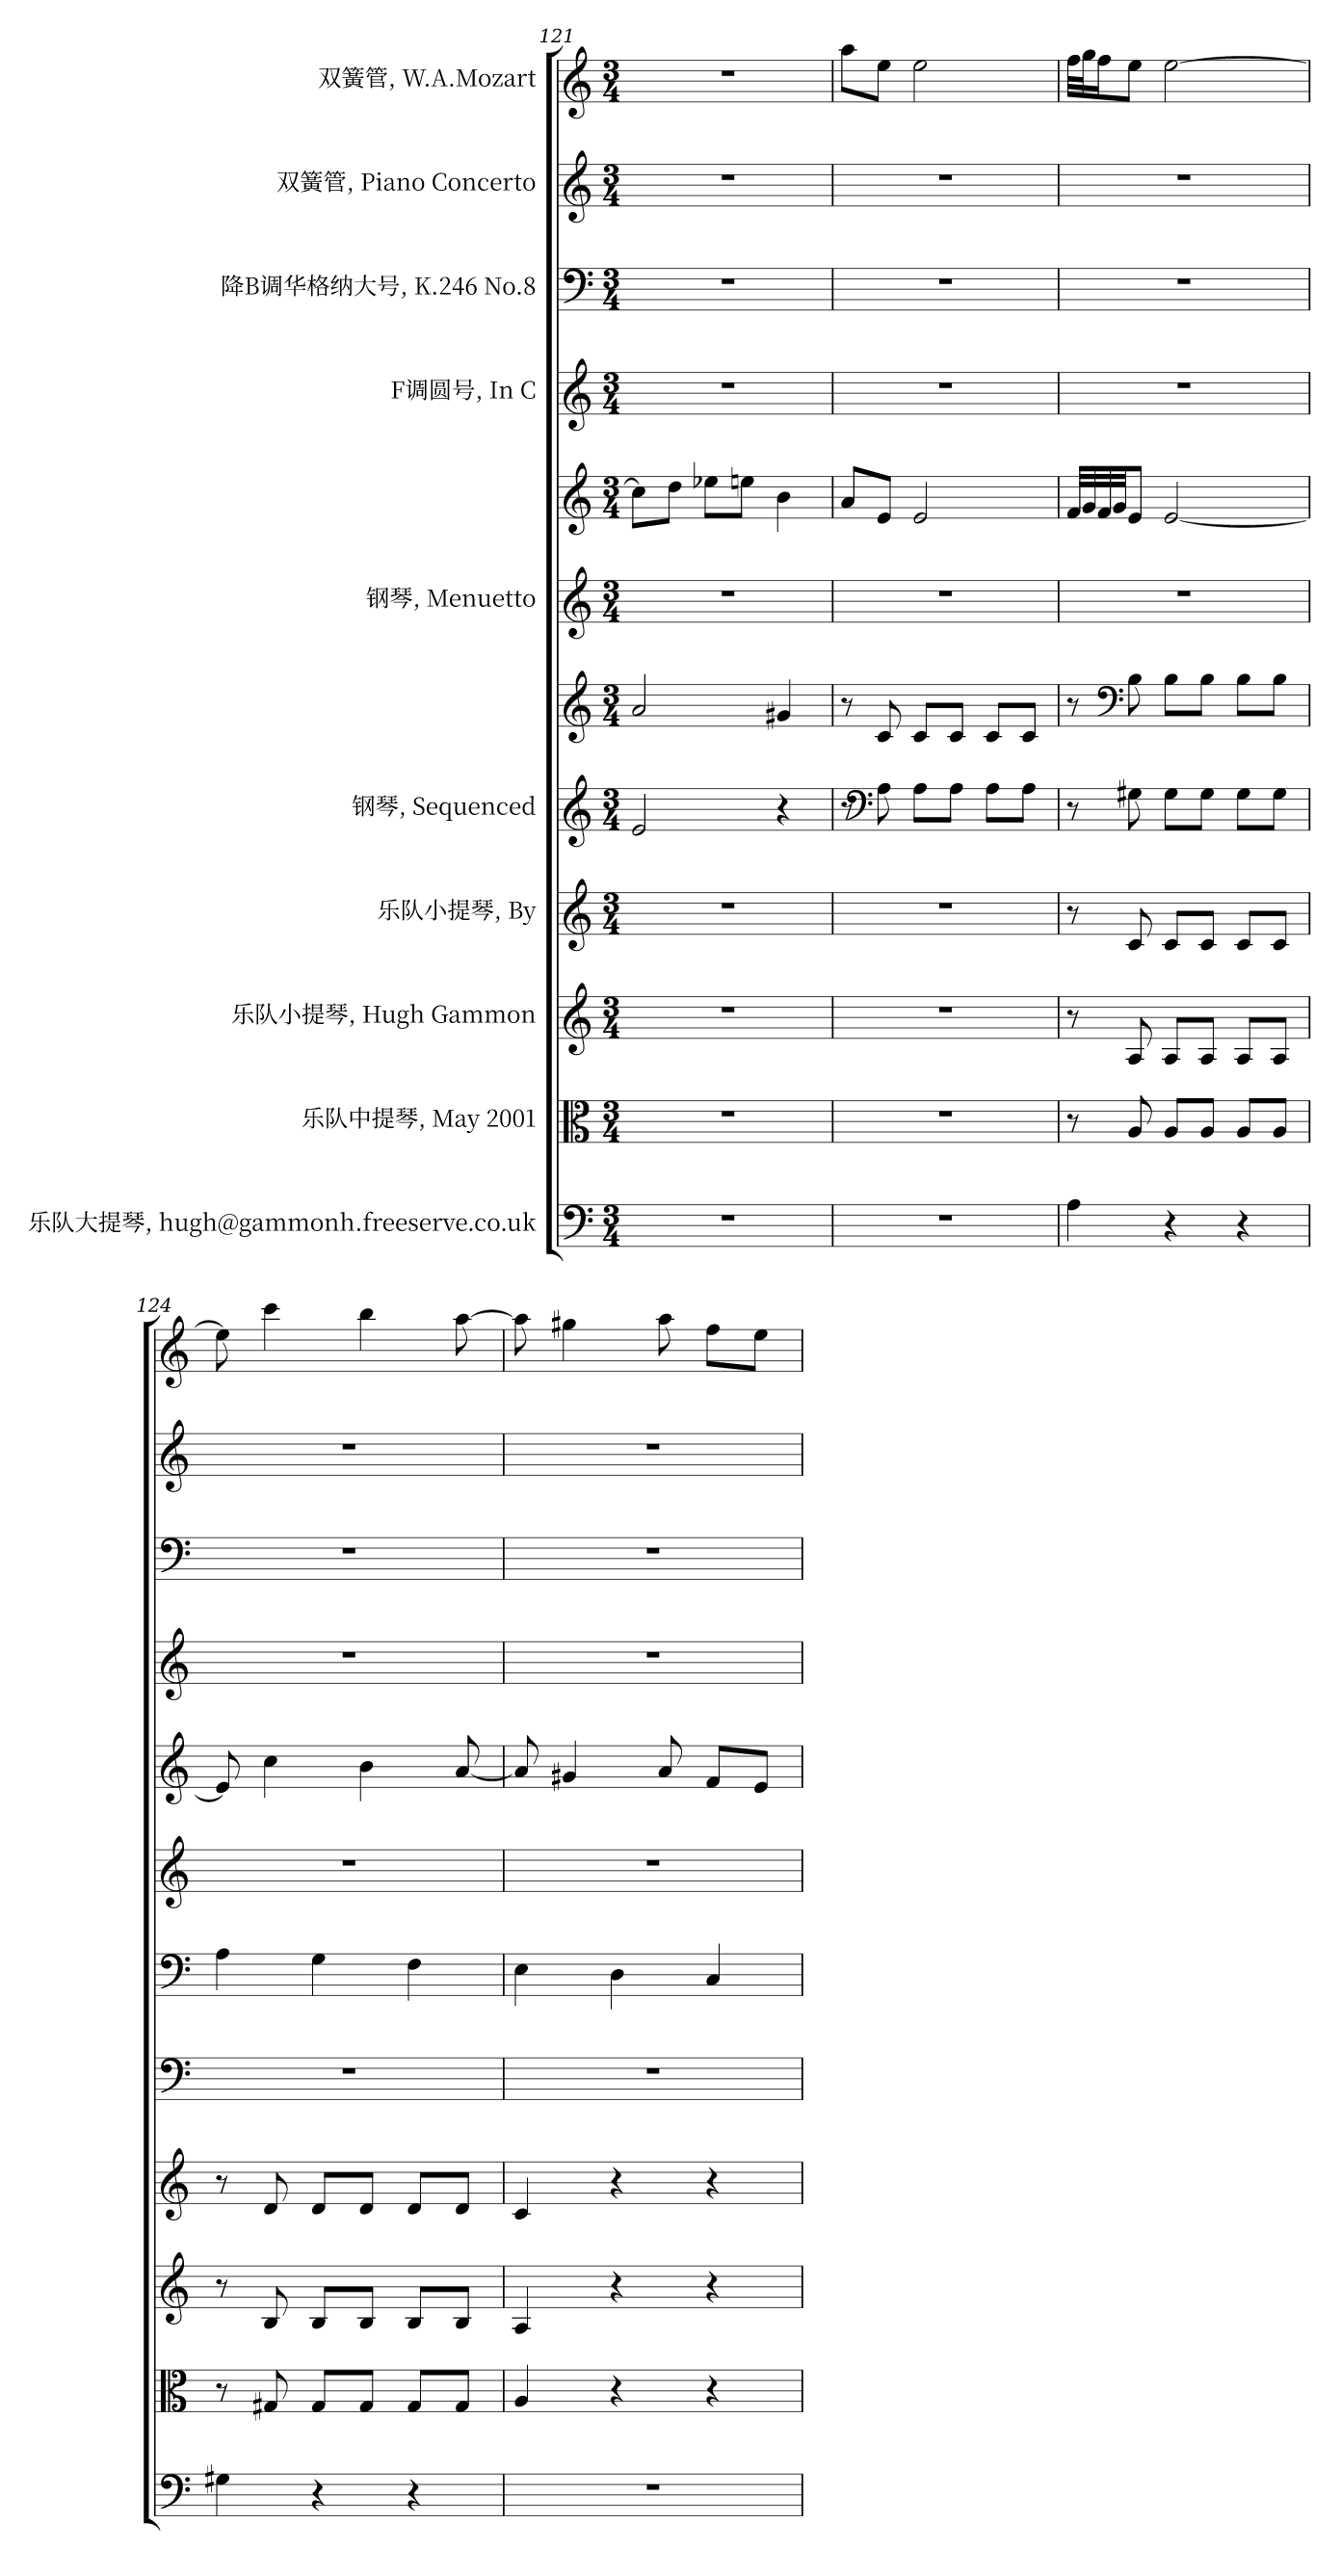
**kern	**kern	**kern	**kern	**kern	**kern	**kern	**kern	**kern	**kern	**kern	**kern
*part10	*part9	*part8	*part7	*part6	*part6	*part5	*part5	*part4	*part3	*part2	*part1
*staff12	*staff11	*staff10	*staff9	*staff8	*staff7	*staff6	*staff5	*staff4	*staff3	*staff2	*staff1
*I"乐队大提琴, hugh@gammonh.freeserve.co.uk	*I"乐队中提琴, May 2001	*I"乐队小提琴, Hugh Gammon	*I"乐队小提琴,         By	*I"钢琴, Sequenced	*	*I"钢琴, Menuetto	*	*I"F调圆号, In C	*I"降B调华格纳大号, K.246 No.8	*I"双簧管, Piano Concerto	*I"双簧管, W.A.Mozart
*clefF4	*clefC3	*clefG2	*clefG2	*clefG2	*clefG2	*clefG2	*clefG2	*clefG2	*clefF4	*clefG2	*clefG2
*	*	*	*	*	*	*	*	*ITrd4c7	*ITrd1c2	*	*
*k[]	*k[]	*k[]	*k[]	*k[]	*k[]	*k[]	*k[]	*k[b-]	*k[b-e-]	*k[]	*k[]
*M3/4	*M3/4	*M3/4	*M3/4	*M3/4	*M3/4	*M3/4	*M3/4	*M3/4	*M3/4	*M3/4	*M3/4
=121	=121	=121	=121	=121	=121	=121	=121	=121	=121	=121	=121
2.r	2.r	2.r	2.r	2e/	2a/	2.r	8cc\L]	2.r	2.r	2.r	2.r
.	.	.	.	.	.	.	8dd\J	.	.	.	.
.	.	.	.	.	.	.	8ee-X\L	.	.	.	.
.	.	.	.	.	.	.	8een\J	.	.	.	.
.	.	.	.	4r	4g#X/	.	4b\	.	.	.	.
=122	=122	=122	=122	=122	=122	=122	=122	=122	=122	=122	=122
2.r	2.r	2.r	2.r	8r	8r	2.r	8a/L	2.r	2.r	2.r	8aa\L
*	*	*	*	*clefF4	*	*	*	*	*	*	*
.	.	.	.	8A\	8c/	.	8e/J	.	.	.	8ee\J
.	.	.	.	8A\L	8c/L	.	2e/	.	.	.	2ee\
.	.	.	.	8A\J	8c/J	.	.	.	.	.	.
.	.	.	.	8A\L	8c/L	.	.	.	.	.	.
.	.	.	.	8A\J	8c/J	.	.	.	.	.	.
!!LO:PB:g=z
=123	=123	=123	=123	=123	=123	=123	=123	=123	=123	=123	=123
4A\	8r	8r	8r	8r	8r	2.r	32f/LLL	2.r	2.r	2.r	32ff\LLL
.	.	.	.	.	.	.	32g/	.	.	.	32gg\J
.	.	.	.	.	.	.	32f/	.	.	.	16ff\J
.	.	.	.	.	.	.	32g/JJ	.	.	.	.
*	*	*	*	*	*clefF4	*	*	*	*	*	*
.	8A/	8A/	8c/	8G#X\	8B\	.	8e/J	.	.	.	8ee\J
4r	8A/L	8A/L	8c/L	8G#\L	8B\L	.	[2e/	.	.	.	[2ee\
.	8A/J	8A/J	8c/J	8G#\J	8B\J	.	.	.	.	.	.
4r	8A/L	8A/L	8c/L	8G#\L	8B\L	.	.	.	.	.	.
.	8A/J	8A/J	8c/J	8G#\J	8B\J	.	.	.	.	.	.
=124	=124	=124	=124	=124	=124	=124	=124	=124	=124	=124	=124
4G#X\	8r	8r	8r	2.r	4A\	2.r	8e/]	2.r	2.r	2.r	8ee\]
.	8G#X/	8B/	8d/	.	.	.	4cc\	.	.	.	4ccc\
4r	8G#/L	8B/L	8d/L	.	4G\	.	.	.	.	.	.
.	8G#/J	8B/J	8d/J	.	.	.	4b\	.	.	.	4bb\
4r	8G#/L	8B/L	8d/L	.	4F\	.	.	.	.	.	.
.	8G#/J	8B/J	8d/J	.	.	.	[8a/	.	.	.	[8aa\
=125	=125	=125	=125	=125	=125	=125	=125	=125	=125	=125	=125
2.r	4A/	4A/	4c/	2.r	4E\	2.r	8a/]	2.r	2.r	2.r	8aa\]
.	.	.	.	.	.	.	4g#X/	.	.	.	4gg#X\
.	4r	4r	4r	.	4D\	.	.	.	.	.	.
.	.	.	.	.	.	.	8a/	.	.	.	8aa\
.	4r	4r	4r	.	4C/	.	8f/L	.	.	.	8ff\L
.	.	.	.	.	.	.	8e/J	.	.	.	8ee\J
=	=	=	=	=	=	=	=	=	=	=	=
*-	*-	*-	*-	*-	*-	*-	*-	*-	*-	*-	*-
